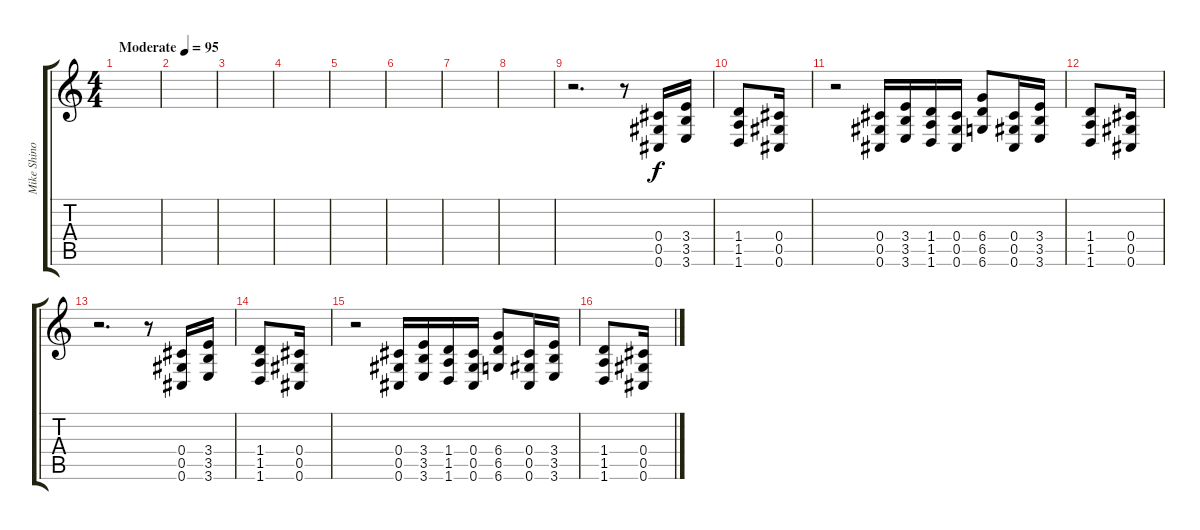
\track ("Mike Shinoda" "Mike Shino") {instrument distortionguitar}
\staff {score tabs}
\tuning (Eb4 Bb3 Gb3 Db3 Ab2 Db2) {hide}
\ts (4 4)
\tempo (95 "Moderate")
\clef g2
\ks c
|
|
|
|
|
|
|
|
r.2{d} r.8 (0.4 0.5 0.6).16 (3.4 3.5 3.6).16 |
(1.4 1.5 1.6).8 (0.4 0.5 0.6).16 |
r.2 (0.4 0.5 0.6).16 (3.4 3.5 3.6).16 (1.4 1.5 1.6).16 (0.4 0.5 0.6).16 (6.4 6.5 6.6).8 (0.4 0.5 0.6).16 (3.4 3.5 3.6).16 |
(1.4 1.5 1.6).8 (0.4 0.5 0.6).16 |
r.2{d} r.8 (0.4 0.5 0.6).16 (3.4 3.5 3.6).16 |
(1.4 1.5 1.6).8 (0.4 0.5 0.6).16 |
r.2 (0.4 0.5 0.6).16 (3.4 3.5 3.6).16 (1.4 1.5 1.6).16 (0.4 0.5 0.6).16 (6.4 6.5 6.6).8 (0.4 0.5 0.6).16 (3.4 3.5 3.6).16 |
(1.4 1.5 1.6).8 (0.4 0.5 0.6).16
